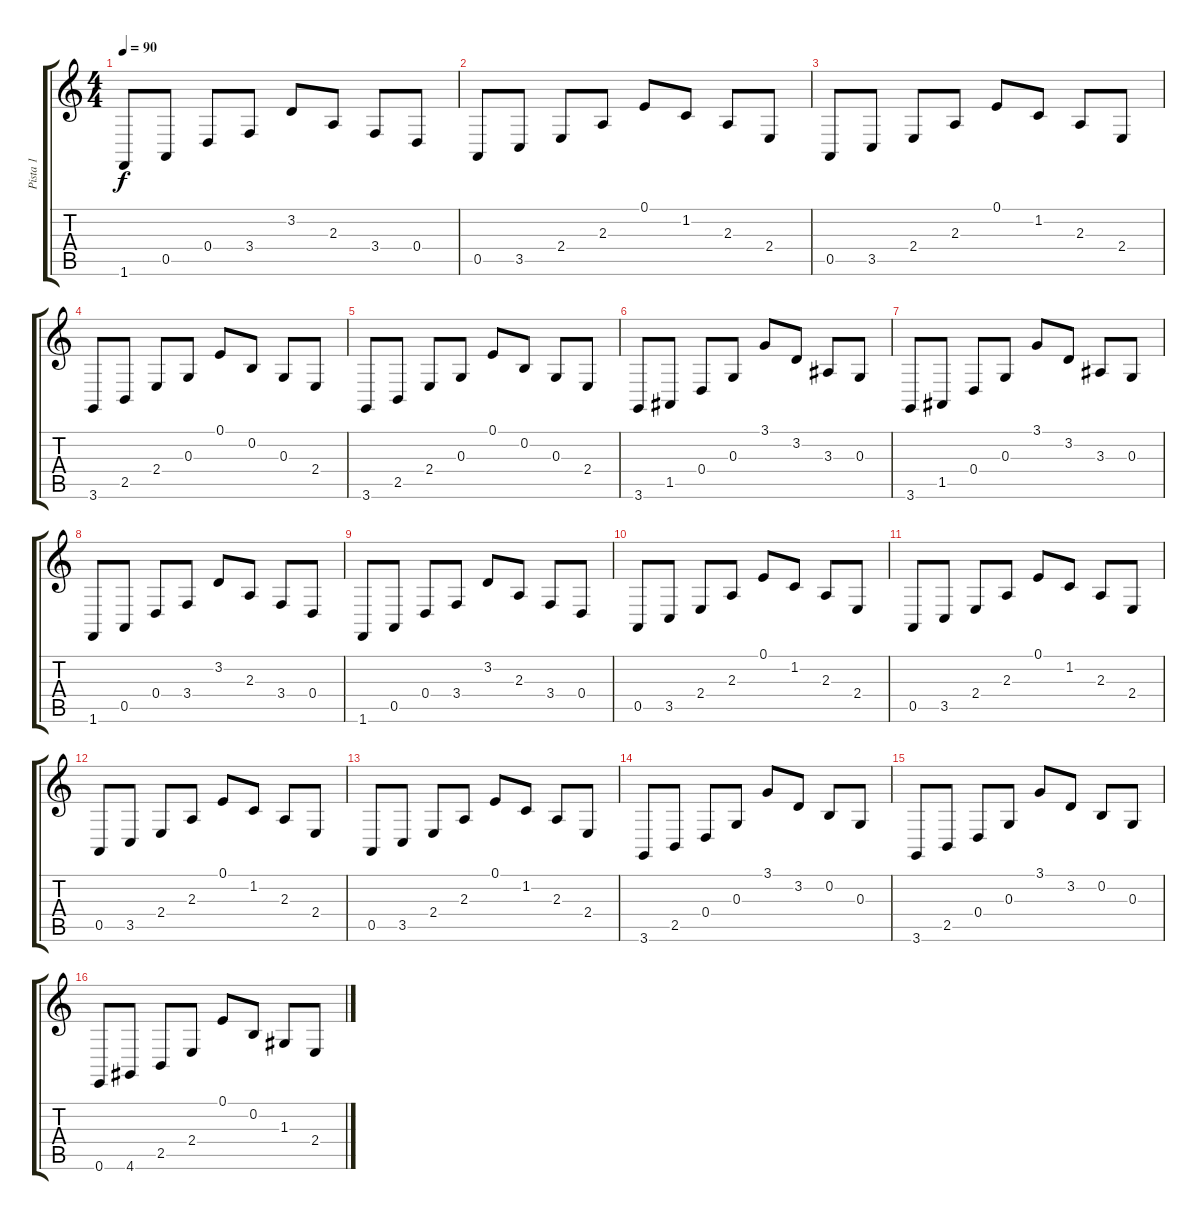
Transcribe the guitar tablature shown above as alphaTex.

\track ("Pista 1" "Pista 1") {instrument electricpiano1}
\staff {score tabs}
\tuning (E4 B3 G3 D3 A2 E2) {hide}
\ts (4 4)
\tempo 90
\clef g2
\ks c
1.6.8{dy f} 0.5.8 0.4.8 3.4.8 3.2.8 2.3.8 3.4.8 0.4.8 |
0.5.8 3.5.8 2.4.8 2.3.8 0.1.8 1.2.8 2.3.8 2.4.8 |
0.5.8 3.5.8 2.4.8 2.3.8 0.1.8 1.2.8 2.3.8 2.4.8 |
3.6.8 2.5.8 2.4.8 0.3.8 0.1.8 0.2.8 0.3.8 2.4.8 |
3.6.8 2.5.8 2.4.8 0.3.8 0.1.8 0.2.8 0.3.8 2.4.8 |
3.6.8 1.5.8 0.4.8 0.3.8 3.1.8 3.2.8 3.3.8 0.3.8 |
3.6.8 1.5.8 0.4.8 0.3.8 3.1.8 3.2.8 3.3.8 0.3.8 |
1.6.8 0.5.8 0.4.8 3.4.8 3.2.8 2.3.8 3.4.8 0.4.8 |
1.6.8 0.5.8 0.4.8 3.4.8 3.2.8 2.3.8 3.4.8 0.4.8 |
0.5.8 3.5.8 2.4.8 2.3.8 0.1.8 1.2.8 2.3.8 2.4.8 |
0.5.8 3.5.8 2.4.8 2.3.8 0.1.8 1.2.8 2.3.8 2.4.8 |
0.5.8 3.5.8 2.4.8 2.3.8 0.1.8 1.2.8 2.3.8 2.4.8 |
0.5.8 3.5.8 2.4.8 2.3.8 0.1.8 1.2.8 2.3.8 2.4.8 |
3.6.8 2.5.8 0.4.8 0.3.8 3.1.8 3.2.8 0.2.8 0.3.8 |
3.6.8 2.5.8 0.4.8 0.3.8 3.1.8 3.2.8 0.2.8 0.3.8 |
0.6.8 4.6.8 2.5.8 2.4.8 0.1.8 0.2.8 1.3.8 2.4.8
